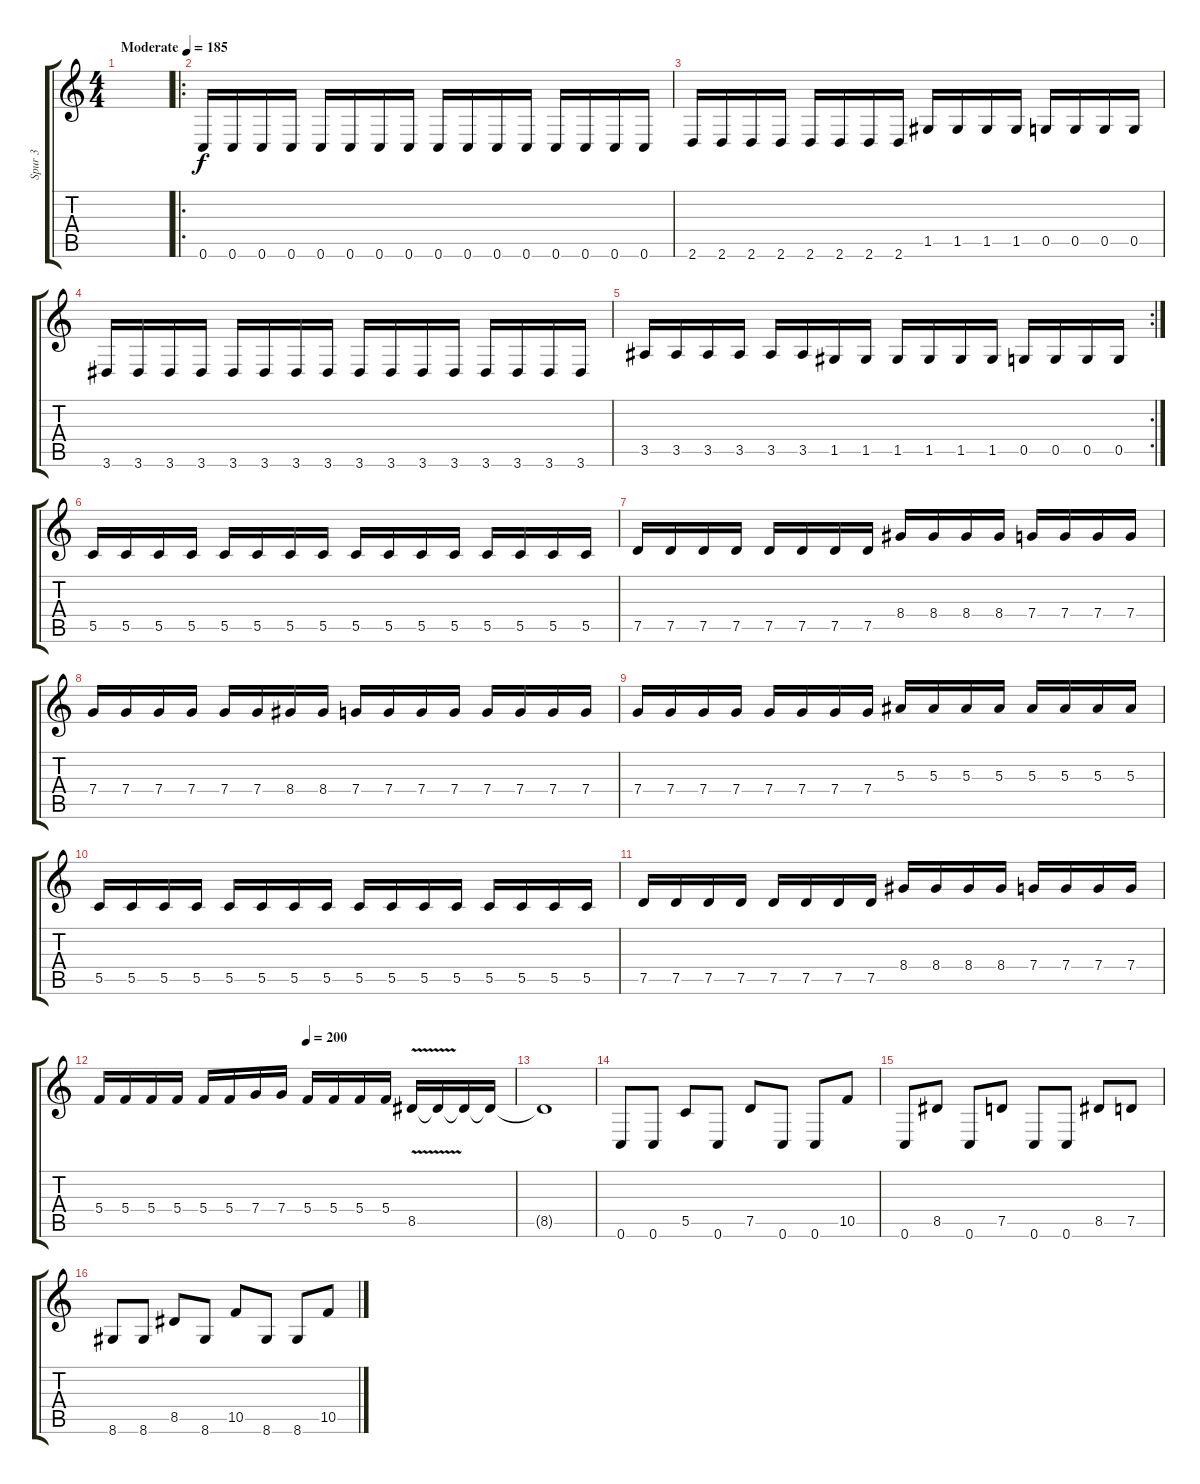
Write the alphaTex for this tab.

\track ("Spur 3" "Spur 3") {instrument distortionguitar}
\staff {score tabs}
\tuning (D4 A3 F3 C3 G2 C2) {hide}
\ts (4 4)
\tempo (185 "Moderate")
\clef g2
\ks c
|
\ro
0.6.16 0.6.16 0.6.16 0.6.16 0.6.16 0.6.16 0.6.16 0.6.16 0.6.16 0.6.16 0.6.16 0.6.16 0.6.16 0.6.16 0.6.16 0.6.16 |
2.6.16 2.6.16 2.6.16 2.6.16 2.6.16 2.6.16 2.6.16 2.6.16 1.5.16 1.5.16 1.5.16 1.5.16 0.5.16 0.5.16 0.5.16 0.5.16 |
3.6.16 3.6.16 3.6.16 3.6.16 3.6.16 3.6.16 3.6.16 3.6.16 3.6.16 3.6.16 3.6.16 3.6.16 3.6.16 3.6.16 3.6.16 3.6.16 |
\rc 2
3.5.16 3.5.16 3.5.16 3.5.16 3.5.16 3.5.16 1.5.16 1.5.16 1.5.16 1.5.16 1.5.16 1.5.16 0.5.16 0.5.16 0.5.16 0.5.16 |
5.5.16 5.5.16 5.5.16 5.5.16 5.5.16 5.5.16 5.5.16 5.5.16 5.5.16 5.5.16 5.5.16 5.5.16 5.5.16 5.5.16 5.5.16 5.5.16 |
7.5.16 7.5.16 7.5.16 7.5.16 7.5.16 7.5.16 7.5.16 7.5.16 8.4.16 8.4.16 8.4.16 8.4.16 7.4.16 7.4.16 7.4.16 7.4.16 |
7.4.16 7.4.16 7.4.16 7.4.16 7.4.16 7.4.16 8.4.16 8.4.16 7.4.16 7.4.16 7.4.16 7.4.16 7.4.16 7.4.16 7.4.16 7.4.16 |
7.4.16 7.4.16 7.4.16 7.4.16 7.4.16 7.4.16 7.4.16 7.4.16 5.3.16 5.3.16 5.3.16 5.3.16 5.3.16 5.3.16 5.3.16 5.3.16 |
5.5.16 5.5.16 5.5.16 5.5.16 5.5.16 5.5.16 5.5.16 5.5.16 5.5.16 5.5.16 5.5.16 5.5.16 5.5.16 5.5.16 5.5.16 5.5.16 |
7.5.16 7.5.16 7.5.16 7.5.16 7.5.16 7.5.16 7.5.16 7.5.16 8.4.16 8.4.16 8.4.16 8.4.16 7.4.16 7.4.16 7.4.16 7.4.16 |
\tempo (200 0.5)
5.4.16 5.4.16 5.4.16 5.4.16 5.4.16 5.4.16 7.4.16 7.4.16 5.4.16 5.4.16 5.4.16 5.4.16 8.5{v}.16 8.5{t}.16 8.5{t}.16 8.5{t}.16 |
8.5{t}.1 |
0.6.8 0.6.8 5.5.8 0.6.8 7.5.8 0.6.8 0.6.8 10.5.8 |
0.6.8 8.5.8 0.6.8 7.5.8 0.6.8 0.6.8 8.5.8 7.5.8 |
8.6.8 8.6.8 8.5.8 8.6.8 10.5.8 8.6.8 8.6.8 10.5.8
